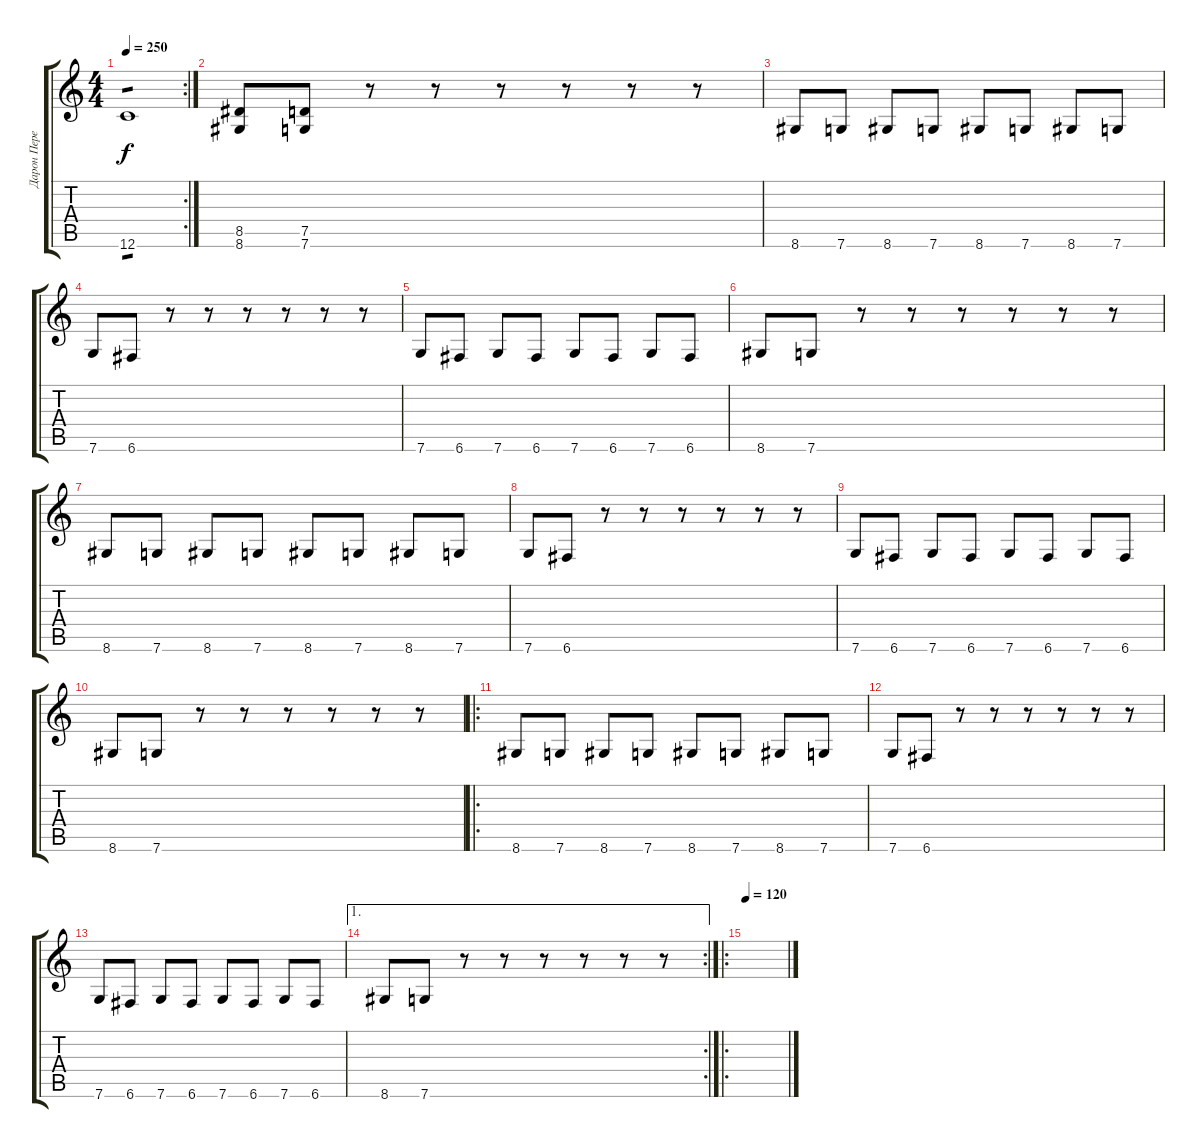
\track ("Дарон Перегруз" "Дарон Пере") {instrument distortionguitar}
\staff {score tabs}
\tuning (D4 A3 F3 C3 G2 C2) {hide}
\rc 2
\ts (4 4)
\tempo 250
\clef g2
\ks c
12.6.1{tp 1 dy f} |
(8.5 8.6).8 (7.5 7.6).8 r.8 r.8 r.8 r.8 r.8 r.8 |
8.6.8 7.6.8 8.6.8 7.6.8 8.6.8 7.6.8 8.6.8 7.6.8 |
7.6.8 6.6.8 r.8 r.8 r.8 r.8 r.8 r.8 |
7.6.8 6.6.8 7.6.8 6.6.8 7.6.8 6.6.8 7.6.8 6.6.8 |
8.6.8 7.6.8 r.8 r.8 r.8 r.8 r.8 r.8 |
8.6.8 7.6.8 8.6.8 7.6.8 8.6.8 7.6.8 8.6.8 7.6.8 |
7.6.8 6.6.8 r.8 r.8 r.8 r.8 r.8 r.8 |
7.6.8 6.6.8 7.6.8 6.6.8 7.6.8 6.6.8 7.6.8 6.6.8 |
8.6.8 7.6.8 r.8 r.8 r.8 r.8 r.8 r.8 |
\ro
8.6.8 7.6.8 8.6.8 7.6.8 8.6.8 7.6.8 8.6.8 7.6.8 |
7.6.8 6.6.8 r.8 r.8 r.8 r.8 r.8 r.8 |
7.6.8 6.6.8 7.6.8 6.6.8 7.6.8 6.6.8 7.6.8 6.6.8 |
\ae 1
\rc 2
8.6.8 7.6.8 r.8 r.8 r.8 r.8 r.8 r.8 |
\ro
\tempo 120
